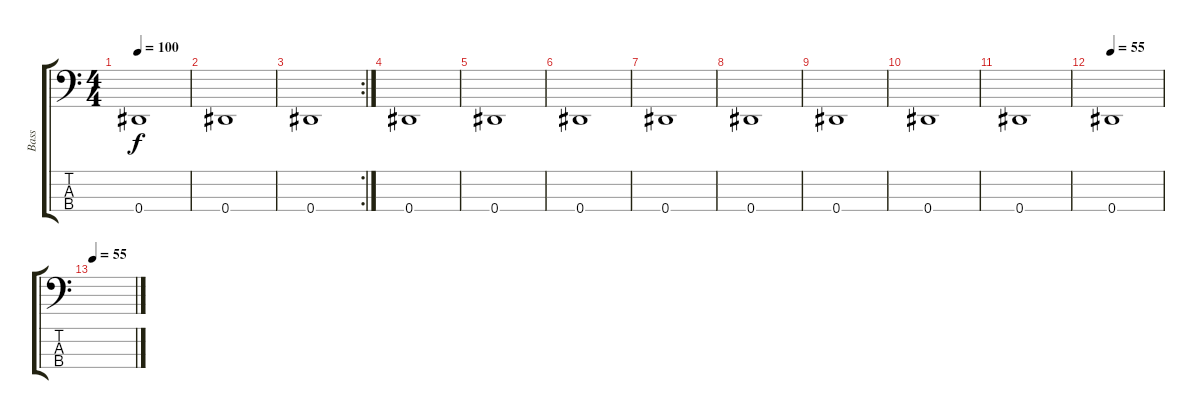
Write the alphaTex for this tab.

\track ("Bass" "Bass") {instrument electricbasspick}
\staff {score tabs}
\tuning (Gb2 Db2 Ab1 Eb1) {hide}
\ts (4 4)
\tempo 100
\clef f4
\ks c
0.4.1{dy f} |
0.4.1 |
\rc 2
0.4.1 |
0.4.1 |
0.4.1 |
0.4.1 |
0.4.1 |
0.4.1 |
0.4.1 |
0.4.1 |
0.4.1 |
\tempo 55
0.4.1 |
\tempo 55
